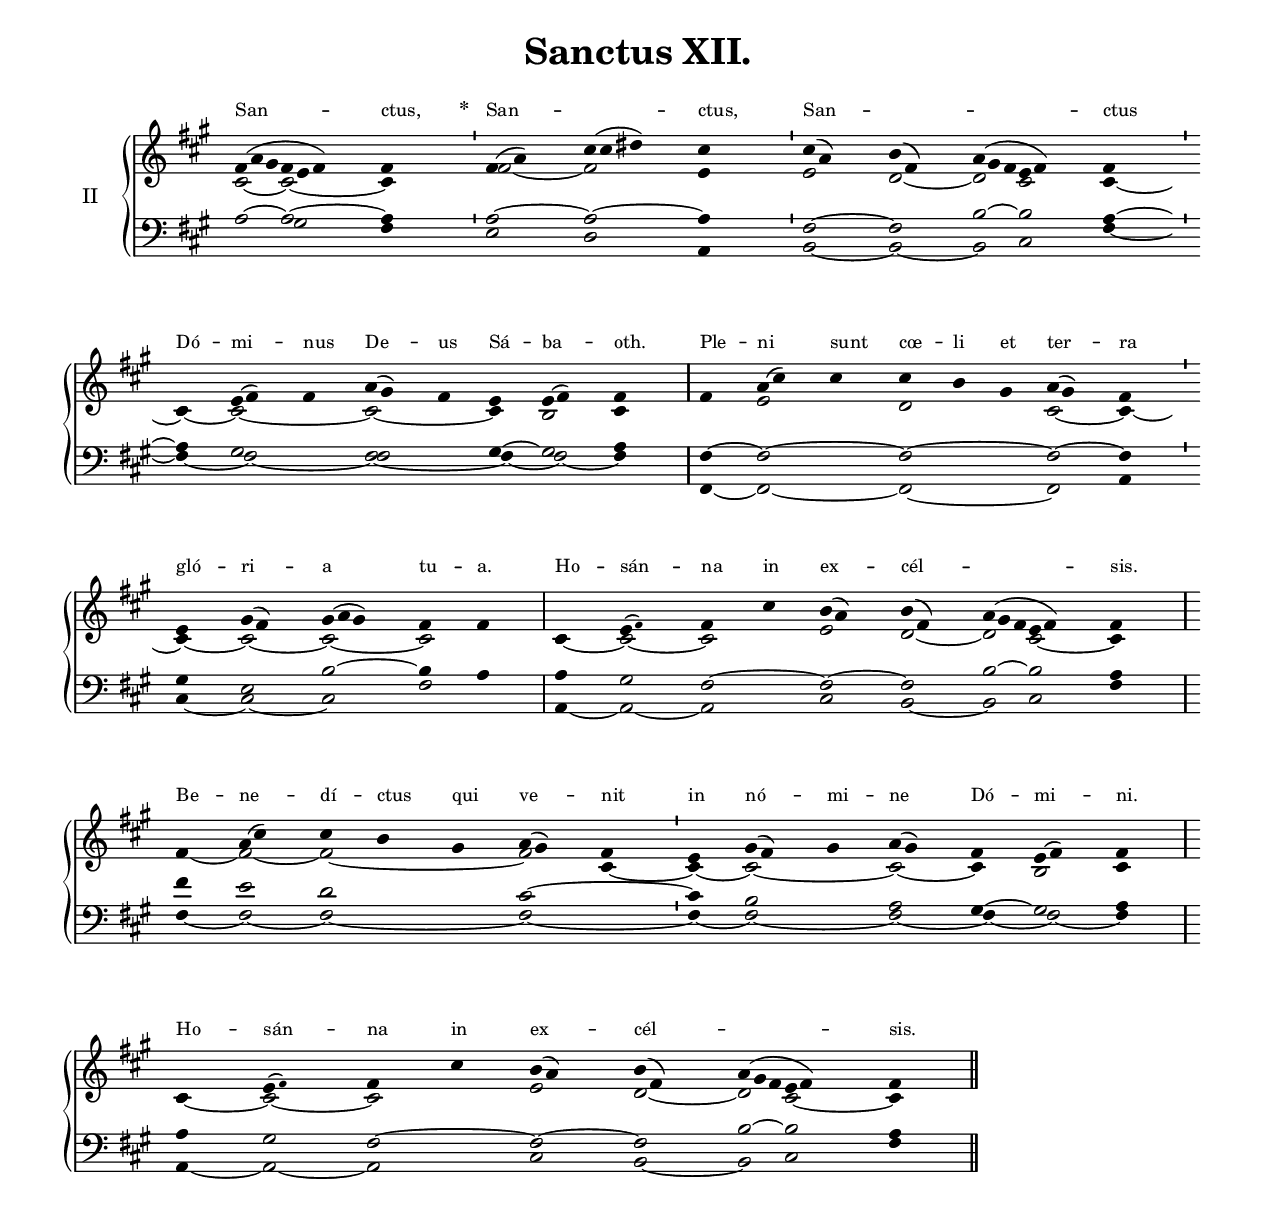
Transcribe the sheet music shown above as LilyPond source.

\version "2.18"
\include "gregorian.ly"
\include "noh2.ily"

%Page reference: page v.71
%(volume.page)

global = {
 \key fis \minor
 \cadenzaOn 
 \override Glissando #'thickness = #2.0
}

\header {
  title = \markup \center-column {"Sanctus XII." \vspace #1 }
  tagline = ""
  composer = ""
}

\paper {
 #(include-special-characters)
  oddHeaderMarkup = \markup \fill-line {
    \line {}
    \center-column {
      \on-the-fly #first-page     " "
      \on-the-fly #not-first-page ""
    }
    \line { \on-the-fly #print-page-number-check-first \fromproperty #'page:page-number-string }
  }
  evenHeaderMarkup = \markup \fill-line {
    \line { \on-the-fly #print-page-number-check-first \fromproperty #'page:page-number-string }
    \center-column { "" }
    \line {}
  }
}

chantText = \lyricmode {
San -- ctus, 
\set stanza = " * " San -- _ ctus, San -- _ _ ctus Dó -- mi -- nus De -- us Sá -- ba -- oth. 
Ple -- ni sunt cœ -- li et ter -- ra gló -- ri -- a tu -- a. 
Ho -- sán -- na in ex -- cél -- _ sis. 
Be -- ne -- dí -- ctus qui ve -- nit in nó -- mi -- ne Dó -- mi -- ni. 
Ho -- sán -- na in ex -- cél -- _ sis. }

chantMusic = {
\tieDown   fis'4 ( a'4 gis'4 fis'4 e'4 fis'4) fis'4 \divisioMinima
  fis'4 ( a'4) cis''4 ( cis''4 dis''4) cis''4 \divisioMinima
 cis''4 ( a'4) b'4 ( fis'4) a'4 ( gis'4 fis'4 e'4 fis'4) fis'4 \divisioMinima
 \forceBreak
 cis'4 e'4 ( fis'4) fis'4 a'4 ( gis'4) fis'4 e'4 e'4 ( fis'4) fis'4 \divisioMaxima
 fis'4 a'4 ( cis''4) cis''4 cis''4 b'4 gis'4 a'4 ( gis'4) fis'4 \divisioMinima
 \forceBreak
 e'4 gis'4 ( fis'4) gis'4 ( a'4 gis'4) fis'4 fis'4 \divisioMaxima
 cis'4 e'4 ( \once \tweak #'font-size #-4 fis' ) fis'4 cis''4 b'4 ( a'4) b'4 ( fis'4) a'4 ( gis'4 fis'4 e'4 fis'4) fis'4 \divisioMaxima
 \forceBreak
 fis'4 a'4 ( cis''4) cis''4 b'4 gis'4 a'4 ( gis'4) fis'4 \divisioMinima
 e'4 gis'4 ( fis'4) gis'4 a'4 ( gis'4) fis'4 e'4 ( fis'4) fis'4 \divisioMaxima
 \forceBreak
 cis'4 e'4 ( \once \tweak #'font-size #-4 fis' ) fis'4 cis''4 b'4 ( a'4) b'4 ( fis'4) a'4 ( gis'4 fis'4 e'4 fis'4) fis'4 \finalis

}

altoMusic = {
cis'2*3/2 ~ cis'2*3/2 ~ cis'4 fis'2 ~ fis'2*3/2 e'4 \divisioMinima
e'2 d'2 ~ d'2*3/2 cis'2 cis'4 ~ \divisioMinima
cis'4 ~ cis'2*3/2 ~ cis'2*3/2 ~ cis'4 b2 cis'4 \divisioMaxima
r4 e'2*3/2 d'2*3/2 cis'2 ~ cis'4 ~ \divisioMinima
cis'4 ~ cis'2 ~ cis'2*3/2 ~ cis'2 \divisioMaxima
cis'4 ~ cis'2 ~ cis'2 e'2 d'2 ~ d'2*3/2 cis'2 ~ cis'4 \divisioMaxima
fis'4 ~ fis'2 ~ fis'2*3/2 ~ fis'2 cis'4 ~ \divisioMinima
cis'4 ~ cis'2*3/2 ~ cis'2 ~ cis'4 b2 cis'4 \divisioMaxima
cis'4 ~ cis'2 ~ cis'2 e'2 d'2 ~ d'2*3/2 cis'2 ~ cis'4 \finalis
}

tenorMusic = {
a2*3/2 ~ a2*3/2 ~ a4 \divisioMinima a2 ~ a2*3/2 ~ a4 \divisioMinima
fis2 ~ fis2 b2*3/2 ~ b2 a4 ~ \divisioMinima
a4 gis2*3/2 \shiftRight fis2*3/2 gis4 ~ gis2 a4 \divisioMaxima
fis4 ~ fis2*3/2 ~ fis2*3/2 ~ fis2 ~ fis4 \divisioMinima
gis4 e2 b2*3/2 ~ b4 a4 \divisioMaxima
a4 gis2 fis2 ~ fis2 ~ fis2 b2*3/2 ~ b2 a4 \divisioMaxima
fis'4 e'2 d'2*3/2 cis'2*3/2 ~ \divisioMinima
cis'4 b2*3/2 a2 gis4 ~ gis2 a4 \divisioMaxima
a4 gis2 fis2 ~ fis2 ~ fis2 b2*3/2 ~ b2 a4 \finalis
}

bassMusic = {
r2*3/2 gis2*3/2 fis4 e2 d2*3/2 a,4 \divisioMinima
b,2 ~ b,2 ~ b,2*3/2 cis2 fis4 ~ \divisioMinima
fis4 ~ fis2*3/2 ~ fis2*3/2 ~ fis4 ~ fis2 ~ fis4 \divisioMaxima
fis,4 ~ fis,2*3/2 ~ fis,2*3/2 ~ fis,2 a,4 \divisioMinima
cis4 ~ cis2 ~ cis2*3/2 fis2 \divisioMaxima
a,4 ~ a,2 ~ a,2 cis2 b,2 ~ b,2*3/2 cis2 fis4 \divisioMaxima
fis4 ~ fis2 ~ fis2*3/2 ~ fis2*3/2 ~ \divisioMinima
fis4 ~ fis2*3/2 ~ fis2 ~ fis4 ~ fis2 ~ fis4 \divisioMaxima
a,4 ~ a,2 ~ a,2 cis2 b,2 ~ b,2*3/2 cis2 fis4 \finalis
}

voiceLines = {
\voiceLineStyle


}

\score{
  <<
    \new Lyrics
    \new GrandStaff <<
      \set GrandStaff.autoBeaming = ##f
      \set GrandStaff.instrumentName = \markup \center-column {
        "II"
      }
      \new Staff = up <<
        \new Voice = "chant" {
          \voiceOne \global \chantMusic
        }
        \new Voice {
          \voiceTwo \global \altoMusic
        }
      >>

      \new Staff = down <<
        \clef bass
        \new Voice {
          \voiceOne \global \tenorMusic
        }
        \new Voice {
          \voiceTwo \global \bassMusic
        }
	\new Voice {
        \voiceThree \global \voiceLines
        }
      >>
    >>
    \context Lyrics {
      \lyricsto chant {
      \chantText
    }
    }
  >>
  \layout{
  }
  
}
